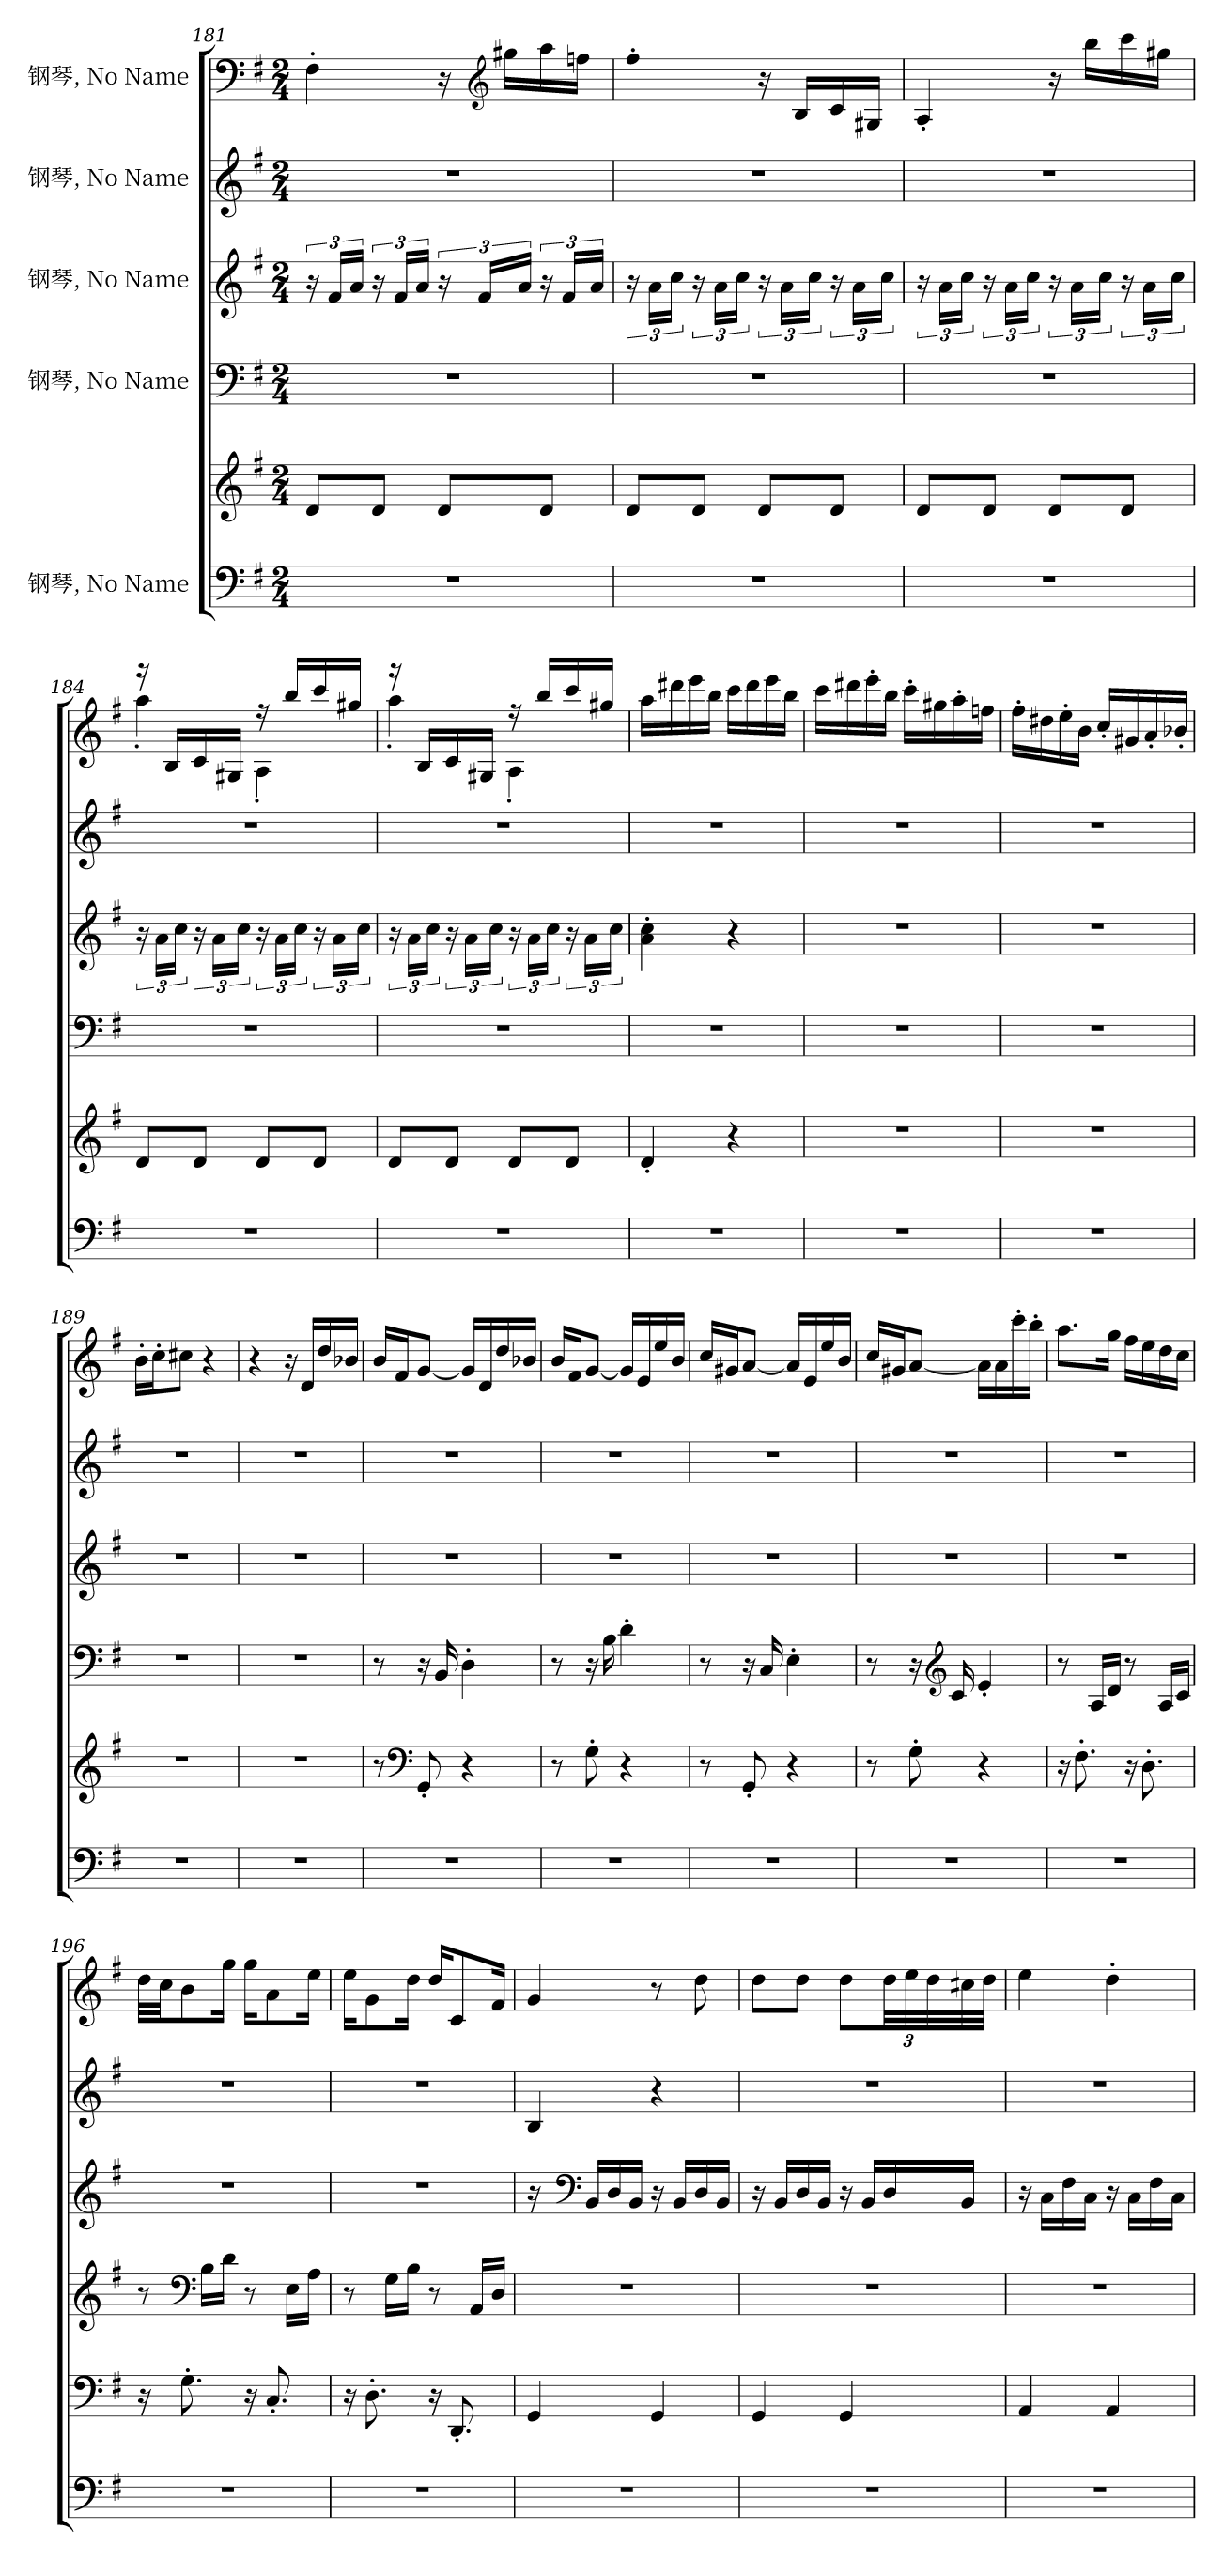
**kern	**kern	**kern	**kern	**kern	**kern
*part5	*part5	*part4	*part3	*part2	*part1
*staff6	*staff5	*staff4	*staff3	*staff2	*staff1
*I"钢琴, No Name	*	*I"钢琴, No Name	*I"钢琴, No Name	*I"钢琴, No Name	*I"钢琴, No Name
*clefF4	*clefG2	*clefF4	*clefG2	*clefG2	*clefF4
*k[f#]	*k[f#]	*k[f#]	*k[f#]	*k[f#]	*k[f#]
*M2/4	*M2/4	*M2/4	*M2/4	*M2/4	*M2/4
=181	=181	=181	=181	=181	=181
2r	8d/L	2r	24r	2r	4F#'\
.	.	.	24f#/LL	.	.
.	.	.	24a/JJ	.	.
.	8d/J	.	24r	.	.
.	.	.	24f#/LL	.	.
.	.	.	24a/JJ	.	.
.	8d/L	.	24r	.	16r
.	.	.	24f#/LL	.	.
*	*	*	*	*	*clefG2
.	.	.	.	.	16gg#X\LL
.	.	.	24a/JJ	.	.
.	8d/J	.	24r	.	16aa\
.	.	.	24f#/LL	.	.
.	.	.	.	.	16ffn\JJ
.	.	.	24a/JJ	.	.
=182	=182	=182	=182	=182	=182
2r	8d/L	2r	24r	2r	4ff#'\
.	.	.	24a\LL	.	.
.	.	.	24cc\JJ	.	.
.	8d/J	.	24r	.	.
.	.	.	24a\LL	.	.
.	.	.	24cc\JJ	.	.
.	8d/L	.	24r	.	16r
.	.	.	24a\LL	.	.
.	.	.	.	.	16B/LL
.	.	.	24cc\JJ	.	.
.	8d/J	.	24r	.	16c/
.	.	.	24a\LL	.	.
.	.	.	.	.	16G#X/JJ
.	.	.	24cc\JJ	.	.
!!LO:LB:g=z
=183	=183	=183	=183	=183	=183
2r	8d/L	2r	24r	2r	4A'/
.	.	.	24a\LL	.	.
.	.	.	24cc\JJ	.	.
.	8d/J	.	24r	.	.
.	.	.	24a\LL	.	.
.	.	.	24cc\JJ	.	.
.	8d/L	.	24r	.	16r
.	.	.	24a\LL	.	.
.	.	.	.	.	16bb\LL
.	.	.	24cc\JJ	.	.
.	8d/J	.	24r	.	16ccc\
.	.	.	24a\LL	.	.
.	.	.	.	.	16gg#X\JJ
.	.	.	24cc\JJ	.	.
=184	=184	=184	=184	=184	=184
*	*	*	*	*	*^
2r	8d/L	2r	24r	2r	16r	4aa'\
.	.	.	24a\LL	.	.	.
.	.	.	.	.	16B/LL	.
.	.	.	24cc\JJ	.	.	.
.	8d/J	.	24r	.	16c/	.
.	.	.	24a\LL	.	.	.
.	.	.	.	.	16G#X/JJ	.
.	.	.	24cc\JJ	.	.	.
.	8d/L	.	24r	.	16r	4A'\
.	.	.	24a\LL	.	.	.
.	.	.	.	.	16bb/LL	.
.	.	.	24cc\JJ	.	.	.
.	8d/J	.	24r	.	16ccc/	.
.	.	.	24a\LL	.	.	.
.	.	.	.	.	16gg#X/JJ	.
.	.	.	24cc\JJ	.	.	.
=185	=185	=185	=185	=185	=185	=185
2r	8d/L	2r	24r	2r	16r	4aa'\
.	.	.	24a\LL	.	.	.
.	.	.	.	.	16B/LL	.
.	.	.	24cc\JJ	.	.	.
.	8d/J	.	24r	.	16c/	.
.	.	.	24a\LL	.	.	.
.	.	.	.	.	16G#X/JJ	.
.	.	.	24cc\JJ	.	.	.
.	8d/L	.	24r	.	16r	4A'\
.	.	.	24a\LL	.	.	.
.	.	.	.	.	16bb/LL	.
.	.	.	24cc\JJ	.	.	.
.	8d/J	.	24r	.	16ccc/	.
.	.	.	24a\LL	.	.	.
.	.	.	.	.	16gg#X/JJ	.
.	.	.	24cc\JJ	.	.	.
*	*	*	*	*	*v	*v
!!LO:PB:g=z
=186	=186	=186	=186	=186	=186
*	*	*	*	*	*MM71
2r	4d'/	2r	4a\' 4cc\'	2r	16aa\LL
*	*	*	*	*	*MM98
.	.	.	.	.	16ddd#X\
.	.	.	.	.	16eee\
.	.	.	.	.	16bb\JJ
.	4r	.	4r	.	16ccc\LL
.	.	.	.	.	16ddd#\
.	.	.	.	.	16eee\
.	.	.	.	.	16bb\JJ
=187	=187	=187	=187	=187	=187
*	*	*	*	*	*MM91
2r	2r	2r	2r	2r	16ccc\LL
.	.	.	.	.	16ddd#X\
.	.	.	.	.	16eee'\
.	.	.	.	.	16bb\JJ
.	.	.	.	.	16ccc'\LL
.	.	.	.	.	16gg#X\
.	.	.	.	.	16aa'\
.	.	.	.	.	16ffn\JJ
=188	=188	=188	=188	=188	=188
2r	2r	2r	2r	2r	16ff#'\LL
.	.	.	.	.	16dd#X\
.	.	.	.	.	16ee'\
.	.	.	.	.	16b\JJ
.	.	.	.	.	16cc'/LL
.	.	.	.	.	16g#X/
.	.	.	.	.	16a'/
.	.	.	.	.	16b-X'/JJ
=189	=189	=189	=189	=189	=189
*	*	*	*	*	*MM73
2r	2r	2r	2r	2r	16b'\LL
*	*	*	*	*	*MM60
.	.	.	.	.	16cc'\J
.	.	.	.	.	8cc#X\J
.	.	.	.	.	4r
!!LO:LB:g=z
=190	=190	=190	=190	=190	=190
2r	2r	2r	2r	2r	4r
*	*	*	*	*	*MM45
.	.	.	.	.	16r
*	*	*	*	*	*MM100
.	.	.	.	.	16d/LL
.	.	.	.	.	16dd/
.	.	.	.	.	16b-X/JJ
=191	=191	=191	=191	=191	=191
2r	8r	8r	2r	2r	16b/LL
.	.	.	.	.	16f#/J
*	*clefF4	*	*	*	*
.	8GG'/	16r	.	.	[8g/J
.	.	16BB/	.	.	.
*	*	*	*	*	*MM98
.	4r	4D'\	.	.	16g/LL]
*	*	*	*	*	*MM100
.	.	.	.	.	16d/
.	.	.	.	.	16dd/
.	.	.	.	.	16b-X/JJ
=192	=192	=192	=192	=192	=192
2r	8r	8r	2r	2r	16b/LL
.	.	.	.	.	16f#/J
.	8G'\	16r	.	.	[8g/J
.	.	16B\	.	.	.
*	*	*	*	*	*MM98
.	4r	4d'\	.	.	16g/LL]
.	.	.	.	.	16e/
.	.	.	.	.	16ee/
.	.	.	.	.	16b/JJ
=193	=193	=193	=193	=193	=193
2r	8r	8r	2r	2r	16cc/LL
.	.	.	.	.	16g#X/J
.	8GG'/	16r	.	.	[8a/J
.	.	16C/	.	.	.
*	*	*	*	*	*MM98
.	4r	4E'\	.	.	16a/LL]
*	*	*	*	*	*MM100
.	.	.	.	.	16e/
.	.	.	.	.	16ee/
.	.	.	.	.	16b/JJ
!!LO:PB:g=z
=194	=194	=194	=194	=194	=194
2r	8r	8r	2r	2r	16cc/LL
.	.	.	.	.	16g#X/J
.	8G'\	16r	.	.	[8a/J
*	*	*clefG2	*	*	*
.	.	16c/	.	.	.
*	*	*	*	*	*MM98
.	4r	4e'/	.	.	16a\LL]
.	.	.	.	.	16a\
.	.	.	.	.	16ccc'\
*	*	*	*	*	*MM94
.	.	.	.	.	16bb'\JJ
=195	=195	=195	=195	=195	=195
2r	16r	8r	2r	2r	8.aa\L
.	8.F#'\	.	.	.	.
.	.	16A/LL	.	.	.
.	.	16d/JJ	.	.	16gg\Jk
.	16r	8r	.	.	16ff#\LL
.	8.D'\	.	.	.	16ee\
.	.	16A/LL	.	.	16dd\
.	.	16c/JJ	.	.	16cc\JJ
=196	=196	=196	=196	=196	=196
2r	16r	8r	2r	2r	32dd\LLL
.	.	.	.	.	32cc\JJ
.	8.G'\	.	.	.	8b\
*	*	*clefF4	*	*	*
.	.	16B\LL	.	.	.
.	.	16d\JJ	.	.	16gg\Jk
.	16r	8r	.	.	16gg\KL
.	8.C'/	.	.	.	8a\
.	.	16E\LL	.	.	.
*	*	*	*	*	*MM96
.	.	16A\JJ	.	.	16ee\Jk
=197	=197	=197	=197	=197	=197
2r	16r	8r	2r	2r	16ee\KL
.	8.D'\	.	.	.	8g\
.	.	16G\LL	.	.	.
*	*	*	*	*	*MM94
.	.	16B\JJ	.	.	16dd\Jk
.	16r	8r	.	.	16dd/KL
.	8.DD'/	.	.	.	8c/
.	.	16AA/LL	.	.	.
*	*	*	*	*	*MM92
.	.	16D/JJ	.	.	16f#/Jk
!!LO:LB:g=z
=198	=198	=198	=198	=198	=198
2r	4GG/	2r	16r	4B/	4g/
*	*	*	*clefF4	*	*
.	.	.	16BB/LL	.	.
.	.	.	16D/	.	.
.	.	.	16BB/JJ	.	.
.	4GG/	.	16r	4r	8r
.	.	.	16BB/LL	.	.
*	*	*	*	*	*MM98
.	.	.	16D/	.	8dd\
.	.	.	16BB/JJ	.	.
=199	=199	=199	=199	=199	=199
*	*	*	*	*	*MM98
2r	4GG/	2r	16r	2r	8dd\L
.	.	.	16BB/LL	.	.
.	.	.	16D/	.	8dd\J
.	.	.	16BB/JJ	.	.
.	4GG/	.	16r	.	8dd\L
.	.	.	16BB/LL	.	.
*	*	*	*	*	*Xbrackettup
.	.	.	16D/	.	48dd\LL
.	.	.	.	.	48ee\
.	.	.	.	.	48dd\
.	.	.	16BB/JJ	.	32cc#X\
*	*	*	*	*	*MM96
.	.	.	.	.	32dd\JJJ
=200	=200	=200	=200	=200	=200
2r	4AA/	2r	16r	2r	4ee\
.	.	.	16C\LL	.	.
.	.	.	16F#\	.	.
.	.	.	16C\JJ	.	.
.	4AA/	.	16r	.	4dd'\
.	.	.	16C\LL	.	.
.	.	.	16F#\	.	.
.	.	.	16C\JJ	.	.
=	=	=	=	=	=
*-	*-	*-	*-	*-	*-
